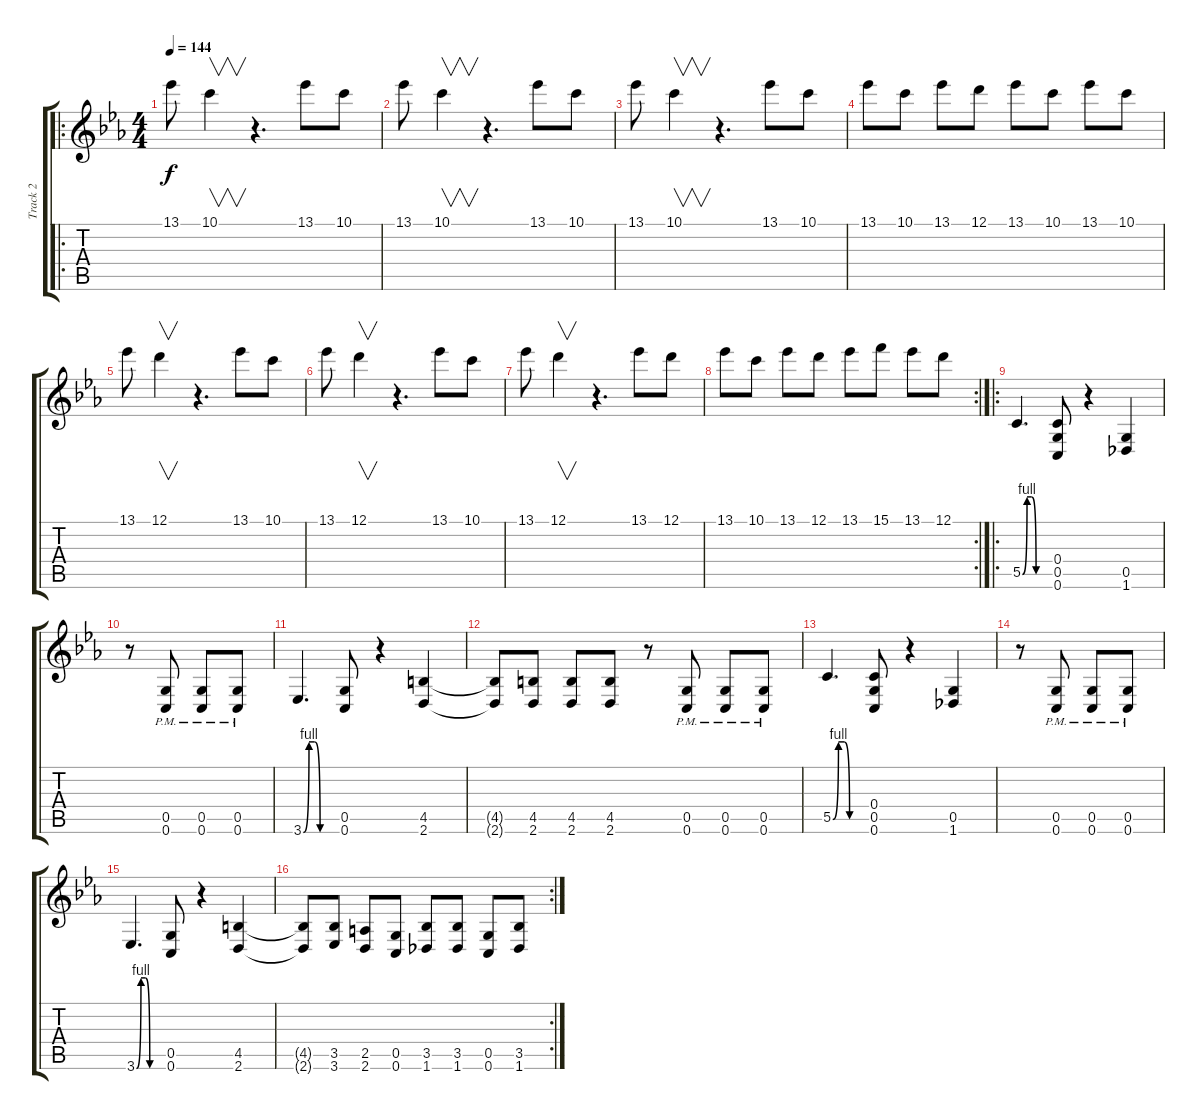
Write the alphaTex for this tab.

\track ("Track 2" "Track 2") {instrument overdrivenguitar}
\staff {score tabs}
\tuning (D4 A3 F3 C3 G2 C2) {hide}
\ro
\ts (4 4)
\tempo 144
\clef g2
\ks cminor
13.1.8{dy f} 10.1.4{v} r.4{d} 13.1.8 10.1.8 |
13.1.8 10.1.4{v} r.4{d} 13.1.8 10.1.8 |
13.1.8 10.1.4{v} r.4{d} 13.1.8 10.1.8 |
13.1.8 10.1.8 13.1.8 12.1.8 13.1.8 10.1.8 13.1.8 10.1.8 |
13.1.8 12.1.4{v} r.4{d} 13.1.8 10.1.8 |
13.1.8 12.1.4{v} r.4{d} 13.1.8 10.1.8 |
13.1.8 12.1.4{v} r.4{d} 13.1.8 12.1.8 |
\rc 2
13.1.8 10.1.8 13.1.8 12.1.8 13.1.8 15.1.8 13.1.8 12.1.8 |
\ro
5.5{be (custom 0 0 10 4 20 4 30 0 60 0)}.4{d} (0.4 0.5 0.6).8 r.4 (0.5 1.6).4 |
r.8 (0.5{pm} 0.6{pm}).8 (0.5{pm} 0.6{pm}).8 (0.5{pm} 0.6{pm}).8 |
3.6{be (custom 0 0 10 4 20 4 30 0 60 0)}.4{d} (0.5 0.6).8 r.4 (4.5 2.6).4 |
(4.5{t} 2.6{t}).8 (4.5 2.6).8 (4.5 2.6).8 (4.5 2.6).8 r.8 (0.5{pm} 0.6{pm}).8 (0.5{pm} 0.6{pm}).8 (0.5{pm} 0.6{pm}).8 |
5.5{be (custom 0 0 10 4 20 4 30 0 60 0)}.4{d} (0.4 0.5 0.6).8 r.4 (0.5 1.6).4 |
r.8 (0.5{pm} 0.6{pm}).8 (0.5{pm} 0.6{pm}).8 (0.5{pm} 0.6{pm}).8 |
3.6{be (custom 0 0 10 4 20 4 30 0 60 0)}.4{d} (0.5 0.6).8 r.4 (4.5 2.6).4 |
\rc 2
(4.5{t} 2.6{t}).8 (3.5 3.6).8 (2.5 2.6).8 (0.5 0.6).8 (3.5 1.6).8 (3.5 1.6).8 (0.5 0.6).8 (3.5 1.6).8
